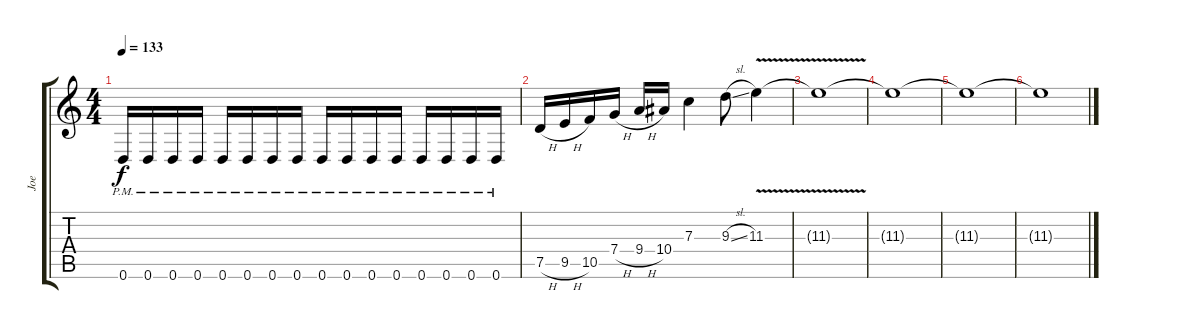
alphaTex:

\track ("Joe" "Joe") {instrument distortionguitar}
\staff {score tabs}
\tuning (D4 A3 F3 C3 G2 D2) {hide}
\ts (4 4)
\tempo 133
\clef g2
\ks c
0.6{pm}.16{dy f} 0.6{pm}.16 0.6{pm}.16 0.6{pm}.16 0.6{pm}.16 0.6{pm}.16 0.6{pm}.16 0.6{pm}.16 0.6{pm}.16 0.6{pm}.16 0.6{pm}.16 0.6{pm}.16 0.6{pm}.16 0.6{pm}.16 0.6{pm}.16 0.6{pm}.16 |
7.5{h}.16 9.5{h}.16 10.5.16 7.4{h}.16 9.4{h}.16 10.4.16 7.3.4 9.3{sl}.8 11.3{v}.4 |
11.3{t}.1 |
11.3{t}.1 |
11.3{t}.1 |
11.3{t}.1
